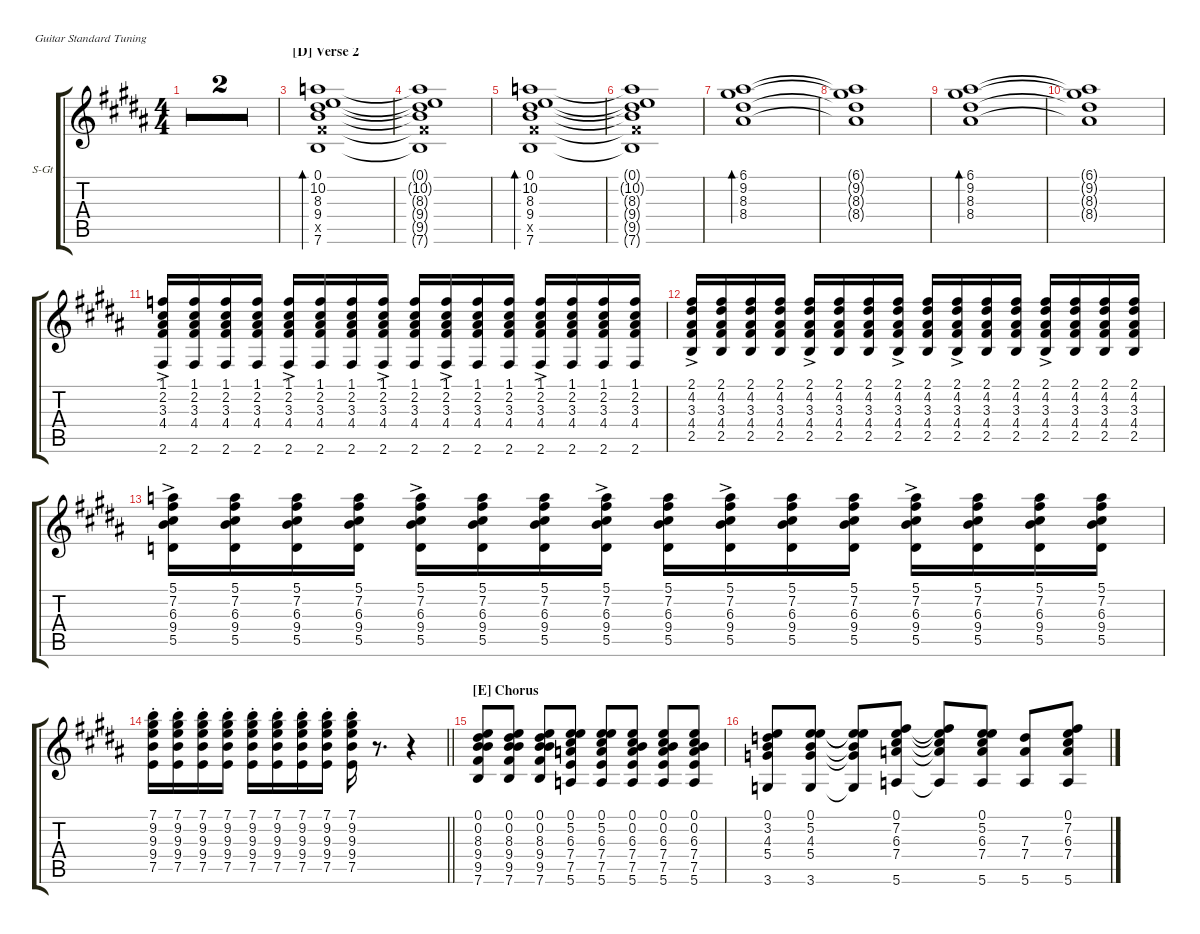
\hideDynamics
\bracketExtendMode groupsimilarinstruments
\firstSystemTrackNameOrientation horizontal
\otherSystemsTrackNameOrientation horizontal
\track ("Acoustic Guitar 1" "S-Gt") {multiBarRest instrument acousticguitarsteel}
\staff {score tabs}
\tuning (E4 B3 G3 D3 A2 E2)
\ts (4 4)
\tf triplet16th
\tempo 93
\clef g2
\ks b
|
|
\section ("D" "Verse 2")
(0.1{acc forcenatural} 10.2{acc forcenatural} 8.3{acc #} 9.4{acc forcenatural} 9.5{x acc #} 7.6{acc forcenatural}).1{bd 60 dy f} |
(0.1{t acc forcenatural} 10.2{t acc forcenatural} 8.3{t acc #} 9.4{t acc forcenatural} 9.5{x t acc #} 7.6{t acc forcenatural}).1 |
(0.1{acc forcenatural} 10.2{acc forcenatural} 8.3{acc #} 9.4{acc forcenatural} 9.5{x acc #} 7.6{acc forcenatural}).1{bd 60} |
(0.1{t acc forcenatural} 10.2{t acc forcenatural} 8.3{t acc #} 9.4{t acc forcenatural} 9.5{x t acc #} 7.6{t acc forcenatural}).1 |
(6.1{acc #} 9.2{acc #} 8.3{acc #} 8.4{acc #}).1{bd 123} |
(6.1{t acc #} 9.2{t acc #} 8.3{t acc #} 8.4{t acc #}).1 |
(6.1{acc #} 9.2{acc #} 8.3{acc #} 8.4{acc #}).1{bd 225} |
(6.1{t acc #} 9.2{t acc #} 8.3{t acc #} 8.4{t acc #}).1 |
(2.6{ac acc #} 3.3{ac acc #} 4.4{ac acc #} 2.2{ac acc #} 1.1{ac acc forcenatural}).16{dy mp} (2.6{acc #} 3.3{acc #} 4.4{acc #} 2.2{acc #} 1.1{acc forcenatural}).16 (2.6{acc #} 3.3{acc #} 4.4{acc #} 2.2{acc #} 1.1{acc forcenatural}).16 (2.6{acc #} 3.3{acc #} 4.4{acc #} 2.2{acc #} 1.1{acc forcenatural}).16 (2.6{ac acc #} 3.3{ac acc #} 4.4{ac acc #} 2.2{ac acc #} 1.1{ac acc forcenatural}).16 (2.6{acc #} 3.3{acc #} 4.4{acc #} 2.2{acc #} 1.1{acc forcenatural}).16 (2.6{acc #} 3.3{acc #} 4.4{acc #} 2.2{acc #} 1.1{acc forcenatural}).16 (2.6{ac acc #} 3.3{ac acc #} 4.4{ac acc #} 2.2{ac acc #} 1.1{ac acc forcenatural}).16 (2.6{acc #} 3.3{acc #} 4.4{acc #} 2.2{acc #} 1.1{acc forcenatural}).16 (2.6{ac acc #} 3.3{ac acc #} 4.4{ac acc #} 2.2{ac acc #} 1.1{ac acc forcenatural}).16 (2.6{acc #} 3.3{acc #} 4.4{acc #} 2.2{acc #} 1.1{acc forcenatural}).16 (2.6{acc #} 3.3{acc #} 4.4{acc #} 2.2{acc #} 1.1{acc forcenatural}).16 (2.6{ac acc #} 3.3{ac acc #} 4.4{ac acc #} 2.2{ac acc #} 1.1{ac acc forcenatural}).16 (2.6{acc #} 3.3{acc #} 4.4{acc #} 2.2{acc #} 1.1{acc forcenatural}).16 (2.6{acc #} 3.3{acc #} 4.4{acc #} 2.2{acc #} 1.1{acc forcenatural}).16 (2.6{acc #} 3.3{acc #} 4.4{acc #} 2.2{acc #} 1.1{acc forcenatural}).16 |
(2.5{ac acc forcenatural} 4.4{ac acc #} 3.3{ac acc #} 4.2{ac acc #} 2.1{ac acc #}).16 (2.5{acc forcenatural} 4.4{acc #} 3.3{acc #} 4.2{acc #} 2.1{acc #}).16 (2.5{acc forcenatural} 4.4{acc #} 3.3{acc #} 4.2{acc #} 2.1{acc #}).16 (2.5{acc forcenatural} 4.4{acc #} 3.3{acc #} 4.2{acc #} 2.1{acc #}).16 (2.5{ac acc forcenatural} 4.4{ac acc #} 3.3{ac acc #} 4.2{ac acc #} 2.1{ac acc #}).16 (2.5{acc forcenatural} 4.4{acc #} 3.3{acc #} 4.2{acc #} 2.1{acc #}).16 (2.5{acc forcenatural} 4.4{acc #} 3.3{acc #} 4.2{acc #} 2.1{acc #}).16 (2.5{ac acc forcenatural} 4.4{ac acc #} 3.3{ac acc #} 4.2{ac acc #} 2.1{ac acc #}).16 (2.5{acc forcenatural} 4.4{acc #} 3.3{acc #} 4.2{acc #} 2.1{acc #}).16 (2.5{ac acc forcenatural} 4.4{ac acc #} 3.3{ac acc #} 4.2{ac acc #} 2.1{ac acc #}).16 (2.5{acc forcenatural} 4.4{acc #} 3.3{acc #} 4.2{acc #} 2.1{acc #}).16 (2.5{acc forcenatural} 4.4{acc #} 3.3{acc #} 4.2{acc #} 2.1{acc #}).16 (2.5{ac acc forcenatural} 4.4{ac acc #} 3.3{ac acc #} 4.2{ac acc #} 2.1{ac acc #}).16 (2.5{acc forcenatural} 4.4{acc #} 3.3{acc #} 4.2{acc #} 2.1{acc #}).16 (2.5{acc forcenatural} 4.4{acc #} 3.3{acc #} 4.2{acc #} 2.1{acc #}).16 (2.5{acc forcenatural} 4.4{acc #} 3.3{acc #} 4.2{acc #} 2.1{acc #}).16 |
(5.5{ac acc forcenatural} 9.4{ac acc forcenatural} 6.3{ac acc #} 7.2{ac acc #} 5.1{ac acc forcenatural}).16 (5.5{acc forcenatural} 9.4{acc forcenatural} 6.3{acc #} 7.2{acc #} 5.1{acc forcenatural}).16 (5.5{acc forcenatural} 9.4{acc forcenatural} 6.3{acc #} 7.2{acc #} 5.1{acc forcenatural}).16 (5.5{acc forcenatural} 9.4{acc forcenatural} 6.3{acc #} 7.2{acc #} 5.1{acc forcenatural}).16 (5.5{ac acc forcenatural} 9.4{ac acc forcenatural} 6.3{ac acc #} 7.2{ac acc #} 5.1{ac acc forcenatural}).16 (5.5{acc forcenatural} 9.4{acc forcenatural} 6.3{acc #} 7.2{acc #} 5.1{acc forcenatural}).16 (5.5{acc forcenatural} 9.4{acc forcenatural} 6.3{acc #} 7.2{acc #} 5.1{acc forcenatural}).16 (5.5{ac acc forcenatural} 9.4{ac acc forcenatural} 6.3{ac acc #} 7.2{ac acc #} 5.1{ac acc forcenatural}).16 (5.5{acc forcenatural} 9.4{acc forcenatural} 6.3{acc #} 7.2{acc #} 5.1{acc forcenatural}).16 (5.5{ac acc forcenatural} 9.4{ac acc forcenatural} 6.3{ac acc #} 7.2{ac acc #} 5.1{ac acc forcenatural}).16 (5.5{acc forcenatural} 9.4{acc forcenatural} 6.3{acc #} 7.2{acc #} 5.1{acc forcenatural}).16 (5.5{acc forcenatural} 9.4{acc forcenatural} 6.3{acc #} 7.2{acc #} 5.1{acc forcenatural}).16 (5.5{ac acc forcenatural} 9.4{ac acc forcenatural} 6.3{ac acc #} 7.2{ac acc #} 5.1{ac acc forcenatural}).16 (5.5{acc forcenatural} 9.4{acc forcenatural} 6.3{acc #} 7.2{acc #} 5.1{acc forcenatural}).16 (5.5{acc forcenatural} 9.4{acc forcenatural} 6.3{acc #} 7.2{acc #} 5.1{acc forcenatural}).16 (5.5{acc forcenatural} 9.4{acc forcenatural} 6.3{acc #} 7.2{acc #} 5.1{acc forcenatural}).16 |
\barLineRight lightlight
(7.5{st acc forcenatural} 9.4{st acc forcenatural} 9.3{st acc forcenatural} 9.2{st acc #} 7.1{st acc forcenatural}).16 (7.5{st acc forcenatural} 9.4{st acc forcenatural} 9.3{st acc forcenatural} 9.2{st acc #} 7.1{st acc forcenatural}).16 (7.5{st acc forcenatural} 9.4{st acc forcenatural} 9.3{st acc forcenatural} 9.2{st acc #} 7.1{st acc forcenatural}).16 (7.5{st acc forcenatural} 9.4{st acc forcenatural} 9.3{st acc forcenatural} 9.2{st acc #} 7.1{st acc forcenatural}).16 (7.5{st acc forcenatural} 9.4{st acc forcenatural} 9.3{st acc forcenatural} 9.2{st acc #} 7.1{st acc forcenatural}).16 (7.5{st acc forcenatural} 9.4{st acc forcenatural} 9.3{st acc forcenatural} 9.2{st acc #} 7.1{st acc forcenatural}).16 (7.5{st acc forcenatural} 9.4{st acc forcenatural} 9.3{st acc forcenatural} 9.2{st acc #} 7.1{st acc forcenatural}).16 (7.5{st acc forcenatural} 9.4{st acc forcenatural} 9.3{st acc forcenatural} 9.2{st acc #} 7.1{st acc forcenatural}).16 (7.5{st acc forcenatural} 9.4{st acc forcenatural} 9.3{st acc forcenatural} 9.2{st acc #} 7.1{st acc forcenatural}).16 r.8{d} r.4 |
\section ("E" "Chorus")
(7.6{acc forcenatural} 9.5{acc #} 9.4{acc forcenatural} 8.3{acc #} 0.2{acc forcenatural} 0.1{acc forcenatural}).8{dy mf} (7.6{acc forcenatural} 9.5{acc #} 9.4{acc forcenatural} 8.3{acc #} 0.2{acc forcenatural} 0.1{acc forcenatural}).8 (7.6{acc forcenatural} 9.5{acc #} 9.4{acc forcenatural} 8.3{acc #} 0.2{acc forcenatural} 0.1{acc forcenatural}).8 (5.6{acc forcenatural} 7.5{acc forcenatural} 7.4{acc forcenatural} 6.3{acc #} 5.2{acc forcenatural} 0.1{acc forcenatural}).8 (5.6{acc forcenatural} 7.5{acc forcenatural} 7.4{acc forcenatural} 6.3{acc #} 5.2{acc forcenatural} 0.1{acc forcenatural}).8 (5.6{acc forcenatural} 7.5{acc forcenatural} 7.4{acc forcenatural} 6.3{acc #} 0.2{acc forcenatural} 0.1{acc forcenatural}).8 (5.6{acc forcenatural} 7.5{acc forcenatural} 7.4{acc forcenatural} 6.3{acc #} 0.2{acc forcenatural} 0.1{acc forcenatural}).8 (5.6{acc forcenatural} 7.5{acc forcenatural} 7.4{acc forcenatural} 6.3{acc #} 0.2{acc forcenatural} 0.1{acc forcenatural}).8 |
(3.6{acc forcenatural} 5.4{acc forcenatural} 4.3{acc forcenatural} 3.2{acc forcenatural} 0.1{acc forcenatural}).8 (3.6{acc forcenatural} 5.4{acc forcenatural} 4.3{acc forcenatural} 5.2{acc forcenatural} 0.1{acc forcenatural}).8 (3.6{t acc forcenatural} 5.4{t acc forcenatural} 4.3{t acc forcenatural} 5.2{t acc forcenatural} 0.1{t acc forcenatural}).8 (5.6{acc forcenatural} 6.3{acc #} 7.4{acc forcenatural} 7.2{acc #} 0.1{acc forcenatural}).8 (0.1{t acc forcenatural} 7.2{t acc #} 6.3{t acc #} 7.4{t acc forcenatural} 5.6{t acc forcenatural}).8 (5.6{acc forcenatural} 7.4{acc forcenatural} 6.3{acc #} 5.2{acc forcenatural} 0.1{acc forcenatural}).8 (5.6{acc forcenatural} 7.4{acc forcenatural} 7.3{acc forcenatural}).8 (5.6{acc forcenatural} 7.4{acc forcenatural} 6.3{acc #} 7.2{acc #} 0.1{acc forcenatural}).8
